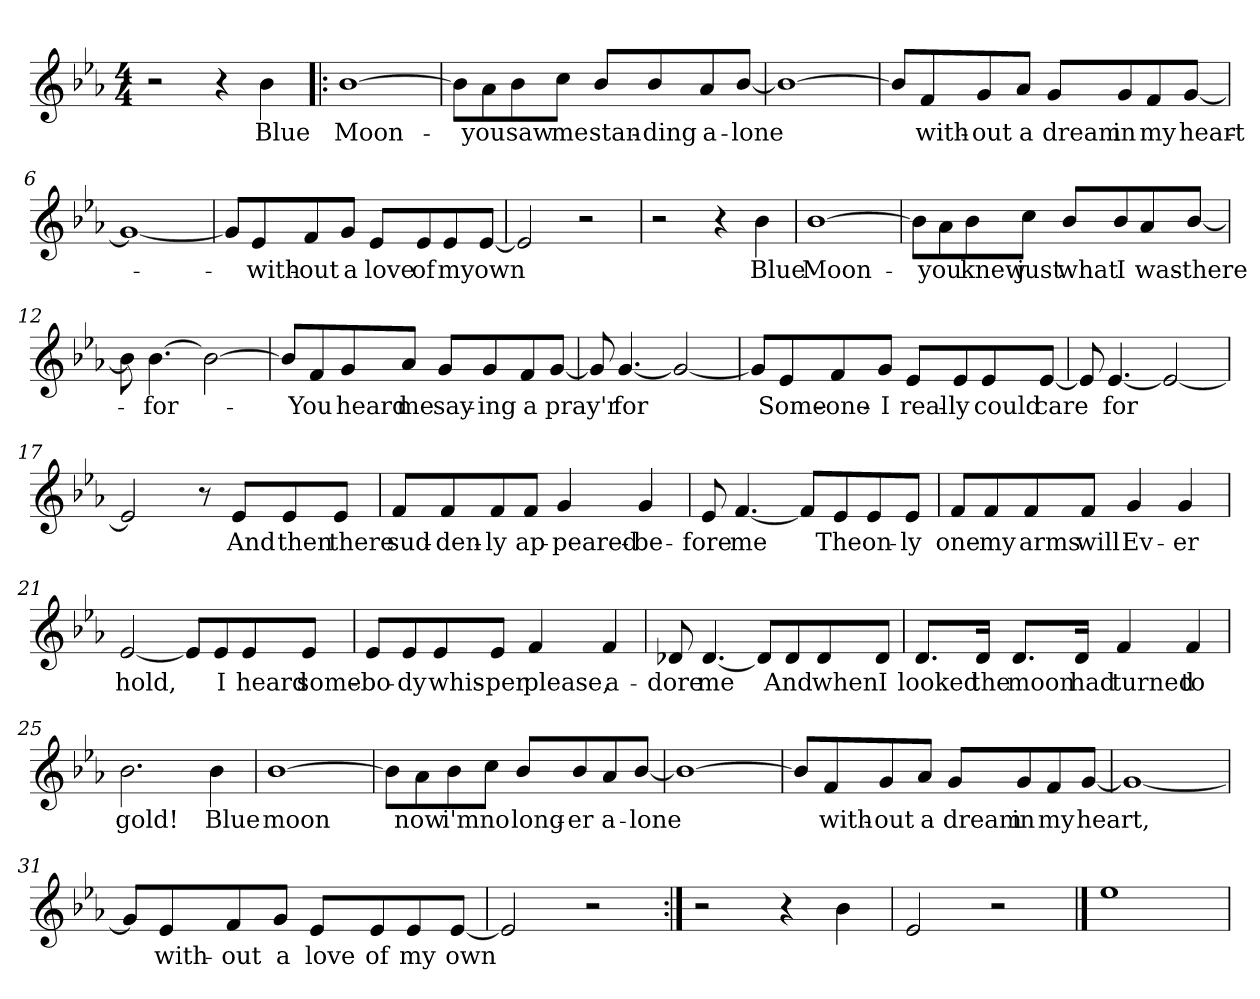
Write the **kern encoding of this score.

**kern	**text
*part1	*part1
*staff1	*staff1
*clefG2	*
*k[b-e-a-]	*
*E-:	*
*M4/4	*
=1	=1
2r	.
4r	.
!	!LO:LY:b
4b-\	Blue
=2!|:	=2!|:
!	!LO:LY:b
[1b-	Moon-
=3	=3
8b-\L]	.
!	!LO:LY:b
8a-\	-you
!	!LO:LY:b
8b-\	saw
!	!LO:LY:b
8cc\J	me
!	!LO:LY:b
8b-/L	stan-
!	!LO:LY:b
8b-/	-ding
!	!LO:LY:b
8a-/	a-
!	!LO:LY:b
[8b-/J	-lone
=4	=4
1b-_	.
!!LO:LB:g=z
=5	=5
8b-/L]	.
!	!LO:LY:b
8f/	with-
!	!LO:LY:b
8g/	-out
!	!LO:LY:b
8a-/J	a
!	!LO:LY:b
8g/L	dream
!	!LO:LY:b
8g/	in
!	!LO:LY:b
8f/	my
!	!LO:LY:b
[8g/J	heart-
=6	=6
1g_	.
=7	=7
8g/L]	.
!	!LO:LY:b
8e-/	-with-
!	!LO:LY:b
8f/	-out
!	!LO:LY:b
8g/J	a
!	!LO:LY:b
8e-/L	love
!	!LO:LY:b
8e-/	of
!	!LO:LY:b
8e-/	my
!	!LO:LY:b
[8e-/J	own
=8	=8
2e-/]	.
2r	.
=9	=9
2r	.
4r	.
!	!LO:LY:b
4b-\	Blue
!!LO:LB:g=z
=10	=10
!	!LO:LY:b
[1b-	Moon-
=11	=11
8b-\L]	.
!	!LO:LY:b
8a-\	-you
!	!LO:LY:b
8b-\	knew
!	!LO:LY:b
8cc\J	just
!	!LO:LY:b
8b-/L	what
!	!LO:LY:b
8b-/	I
!	!LO:LY:b
8a-/	was-
!	!LO:LY:b
[8b-/J	-there-
=12	=12
8b-\]	.
!	!LO:LY:b
[4.b-\	-for-
2b-\_	.
=13	=13
8b-/L]	.
!	!LO:LY:b
8f/	-You
!	!LO:LY:b
8g/	heard
!	!LO:LY:b
8a-/J	me
!	!LO:LY:b
8g/L	say-
!	!LO:LY:b
8g/	-ing
!	!LO:LY:b
8f/	a
!	!LO:LY:b
[8g/J	pray'r
=14	=14
8g/]	.
!	!LO:LY:b
[4.g/	for
2g/_	.
!!LO:LB:g=z
=15	=15
8g/L]	.
!	!LO:LY:b
8e-/	Some-
!	!LO:LY:b
8f/	-one-
!	!LO:LY:b
8g/J	-I
!	!LO:LY:b
8e-/L	real-
!	!LO:LY:b
8e-/	-ly
!	!LO:LY:b
8e-/	could
!	!LO:LY:b
[8e-/J	care
=16	=16
8e-/]	.
!	!LO:LY:b
[4.e-/	for
2e-/_	.
=17	=17
2e-/]	.
8r	.
!	!LO:LY:b
8e-/L	And
!	!LO:LY:b
8e-/	then
!	!LO:LY:b
8e-/J	there
=18	=18
!	!LO:LY:b
8f/L	sud-
!	!LO:LY:b
8f/	-den-
!	!LO:LY:b
8f/	-ly
!	!LO:LY:b
8f/J	ap-
!	!LO:LY:b
4g/	-peared-
!	!LO:LY:b
4g/	-be-
!!LO:LB:g=z
=19	=19
!	!LO:LY:b
8e-/	-fore
!	!LO:LY:b
[4.f/	me
8f/L]	.
!	!LO:LY:b
8e-/	The
!	!LO:LY:b
8e-/	on-
!	!LO:LY:b
8e-/J	-ly
=20	=20
!	!LO:LY:b
8f/L	one
!	!LO:LY:b
8f/	my
!	!LO:LY:b
8f/	arms
!	!LO:LY:b
8f/J	will
!	!LO:LY:b
4g/	Ev-
!	!LO:LY:b
4g/	-er
=21	=21
!	!LO:LY:b
[2e-/	hold,
8e-/L]	.
!	!LO:LY:b
8e-/	I
!	!LO:LY:b
8e-/	heard
!	!LO:LY:b
8e-/J	some-
=22	=22
!	!LO:LY:b
8e-/L	-bo-
!	!LO:LY:b
8e-/	-dy
!	!LO:LY:b
8e-/	whis-
!	!LO:LY:b
8e-/J	-per
!	!LO:LY:b
4f/	please,
!	!LO:LY:b
4f/	a-
!!LO:LB:g=z
=23	=23
!	!LO:LY:b
8d-X/	-dore
!	!LO:LY:b
[4.d-/	me
8d-/L]	.
!	!LO:LY:b
8d-/	And
!	!LO:LY:b
8d-/	when
!	!LO:LY:b
8d-/J	I
=24	=24
!	!LO:LY:b
8.d/L	looked
!	!LO:LY:b
16d/Jk	the
!	!LO:LY:b
8.d/L	moon
!	!LO:LY:b
16d/Jk	had
!	!LO:LY:b
4f/	turned
!	!LO:LY:b
4f/	to
=25	=25
!	!LO:LY:b
2.b-\	gold!
!	!LO:LY:b
4b-\	Blue
=26	=26
!	!LO:LY:b
[1b-	moon
!!LO:LB:g=z
=27	=27
8b-\L]	.
!	!LO:LY:b
8a-\	now
!	!LO:LY:b
8b-\	i'm
!	!LO:LY:b
8cc\J	no
!	!LO:LY:b
8b-/L	long-
!	!LO:LY:b
8b-/	-er
!	!LO:LY:b
8a-/	a-
!	!LO:LY:b
[8b-/J	-lone
=28	=28
1b-_	.
=29	=29
8b-/L]	.
!	!LO:LY:b
8f/	with-
!	!LO:LY:b
8g/	-out
!	!LO:LY:b
8a-/J	a
!	!LO:LY:b
8g/L	dream
!	!LO:LY:b
8g/	in
!	!LO:LY:b
8f/	my
!	!LO:LY:b
[8g/J	heart,
=30	=30
1g_	.
!!LO:LB:g=z
=31	=31
8g/L]	.
!	!LO:LY:b
8e-/	with-
!	!LO:LY:b
8f/	-out
!	!LO:LY:b
8g/J	a
!	!LO:LY:b
8e-/L	love
!	!LO:LY:b
8e-/	of
!	!LO:LY:b
8e-/	my
!	!LO:LY:b
[8e-/J	own
=32	=32
2e-/]	.
2r	.
=33:|!	=33:|!
2r	.
4r	.
4b-\	.
=34	=34
2e-/	.
2r	.
==35	==35
1ee-	.
=	=
*-	*-
